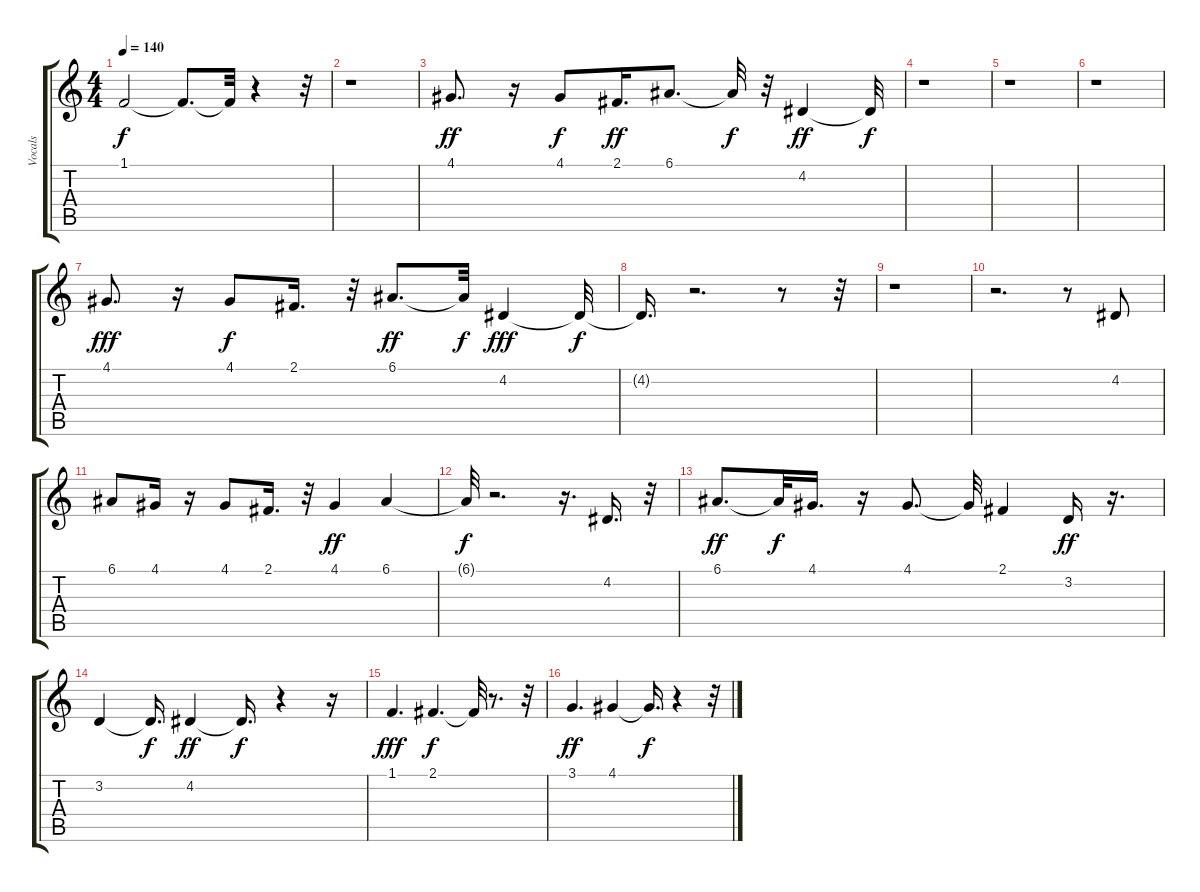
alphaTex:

\track ("Vocals" "Vocals") {instrument accordion}
\staff {score tabs}
\tuning (E4 B3 G3 D3 A2 E2) {hide}
\ts (4 4)
\tempo 140
\clef g2
\ks c
1.1{t}.2{dy f} 1.1{t}.8{d} 1.1{t}.32 r.4 r.32 |
r.1 |
4.1.8{d dy ff} r.16 4.1.8{dy f} 2.1.16{d dy ff} 6.1.8{d} 6.1{t}.32{dy f} r.32 4.2.4{dy ff} 4.2{t}.32{dy f} |
r.1 |
r.1 |
r.1 |
4.1.8{d dy fff} r.16 4.1.8{dy f} 2.1.16{d} r.32 6.1.8{d dy ff} 6.1{t}.32{dy f} 4.2.4{dy fff} 4.2{t}.32{dy f} |
4.2{t}.16{d} r.2{d} r.8 r.32 |
r.1 |
r.2{d} r.8 4.2.8 |
6.1.8 4.1.16 r.16 4.1.8 2.1.16{d} r.32 4.1.4{dy ff} 6.1.4 |
6.1{t}.32{dy f} r.2{d} r.16{d} 4.2.16{d} r.32 |
6.1.8{d dy ff} 6.1{t}.32{dy f} 4.1.16{d} r.16 4.1.8{d} 4.1{t}.32 2.1.4 3.2.16{dy ff} r.16{d} |
3.2.4 3.2{t}.16{d dy f} 4.2.4{dy ff} 4.2{t}.16{d dy f} r.4 r.16 |
1.1.4{d dy fff} 2.1.4{d dy f} 2.1{t}.32 r.8{d} r.32 |
3.1.4{d dy ff} 4.1.4 4.1{t}.16{d dy f} r.4 r.32
